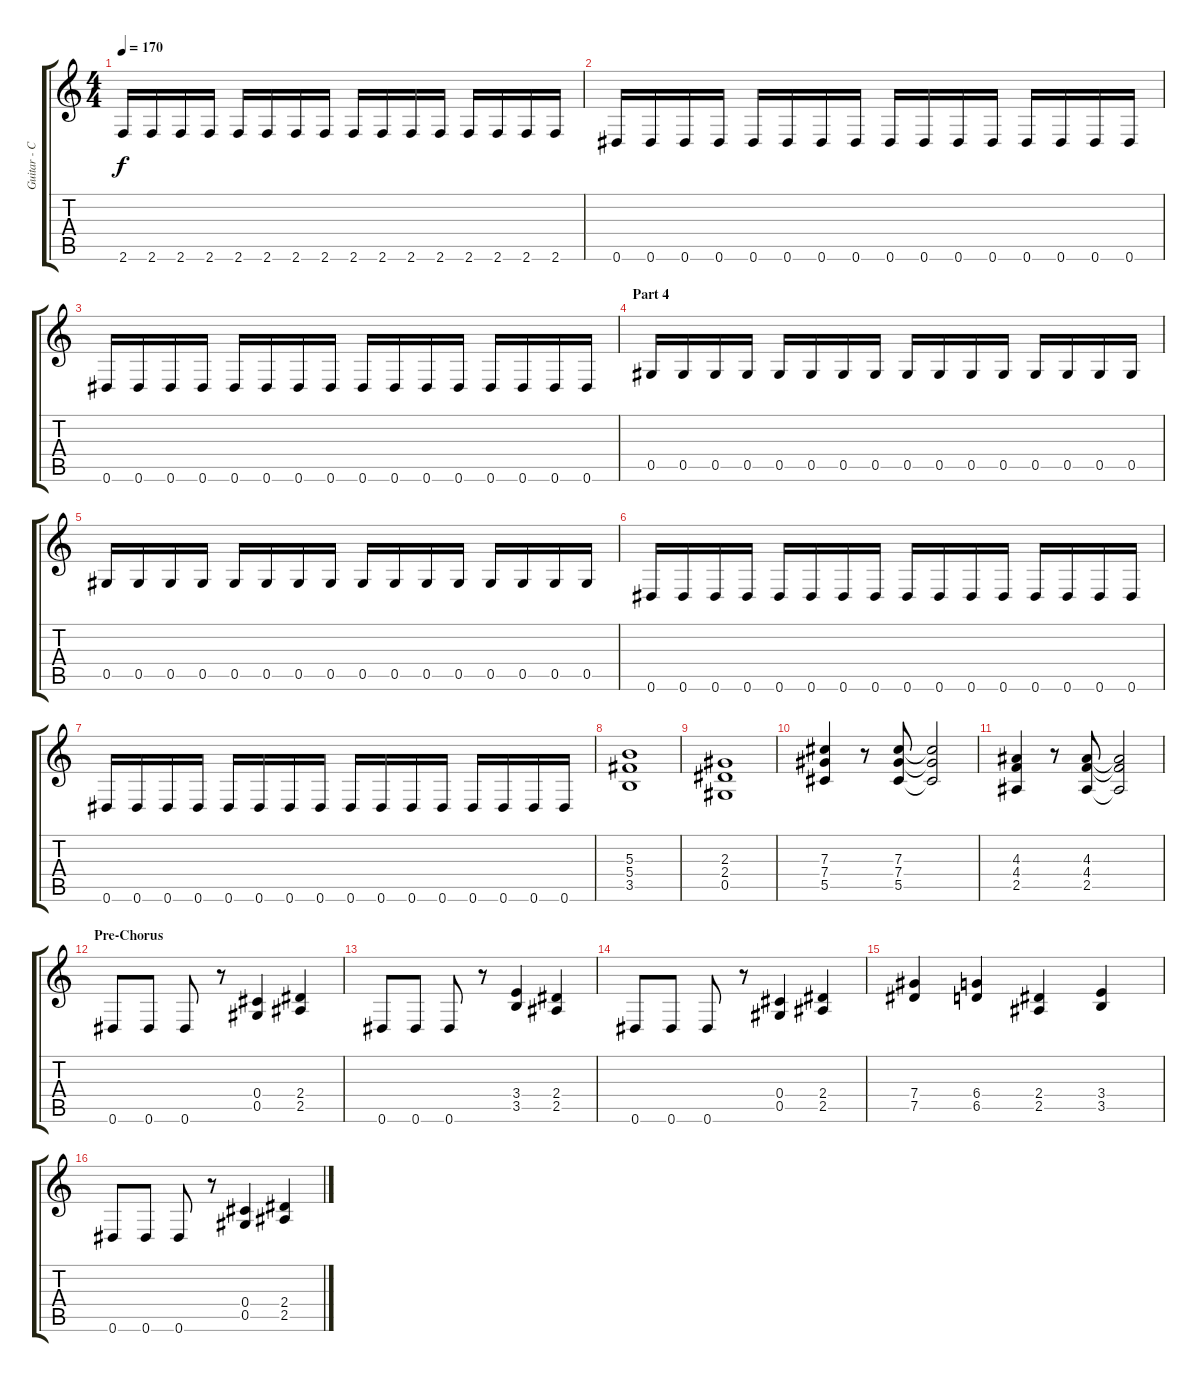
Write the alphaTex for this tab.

\track ("Guitar - Chris Bay" "Guitar - C") {instrument overdrivenguitar}
\staff {score tabs}
\tuning (Eb4 Bb3 Gb3 Db3 Ab2 Eb2) {hide}
\ts (4 4)
\tempo 170
\clef g2
\ks c
2.6.16{dy f} 2.6.16 2.6.16 2.6.16 2.6.16 2.6.16 2.6.16 2.6.16 2.6.16 2.6.16 2.6.16 2.6.16 2.6.16 2.6.16 2.6.16 2.6.16 |
0.6.16 0.6.16 0.6.16 0.6.16 0.6.16 0.6.16 0.6.16 0.6.16 0.6.16 0.6.16 0.6.16 0.6.16 0.6.16 0.6.16 0.6.16 0.6.16 |
0.6.16 0.6.16 0.6.16 0.6.16 0.6.16 0.6.16 0.6.16 0.6.16 0.6.16 0.6.16 0.6.16 0.6.16 0.6.16 0.6.16 0.6.16 0.6.16 |
\section ("" "Part 4")
0.5.16 0.5.16 0.5.16 0.5.16 0.5.16 0.5.16 0.5.16 0.5.16 0.5.16 0.5.16 0.5.16 0.5.16 0.5.16 0.5.16 0.5.16 0.5.16 |
0.5.16 0.5.16 0.5.16 0.5.16 0.5.16 0.5.16 0.5.16 0.5.16 0.5.16 0.5.16 0.5.16 0.5.16 0.5.16 0.5.16 0.5.16 0.5.16 |
0.6.16 0.6.16 0.6.16 0.6.16 0.6.16 0.6.16 0.6.16 0.6.16 0.6.16 0.6.16 0.6.16 0.6.16 0.6.16 0.6.16 0.6.16 0.6.16 |
0.6.16 0.6.16 0.6.16 0.6.16 0.6.16 0.6.16 0.6.16 0.6.16 0.6.16 0.6.16 0.6.16 0.6.16 0.6.16 0.6.16 0.6.16 0.6.16 |
(5.3 5.4 3.5).1 |
(2.3 2.4 0.5).1 |
(7.3 7.4 5.5).4 r.8 (7.3 7.4 5.5).8 (7.3{t} 7.4{t} 5.5{t}).2 |
(4.3 4.4 2.5).4 r.8 (4.3 4.4 2.5).8 (4.3{t} 4.4{t} 2.5{t}).2 |
\section ("" "Pre-Chorus")
0.6.8 0.6.8 0.6.8 r.8 (0.4 0.5).4 (2.4 2.5).4 |
0.6.8 0.6.8 0.6.8 r.8 (3.4 3.5).4 (2.4 2.5).4 |
0.6.8 0.6.8 0.6.8 r.8 (0.4 0.5).4 (2.4 2.5).4 |
(7.4 7.5).4 (6.4 6.5).4 (2.4 2.5).4 (3.4 3.5).4 |
0.6.8 0.6.8 0.6.8 r.8 (0.4 0.5).4 (2.4 2.5).4
